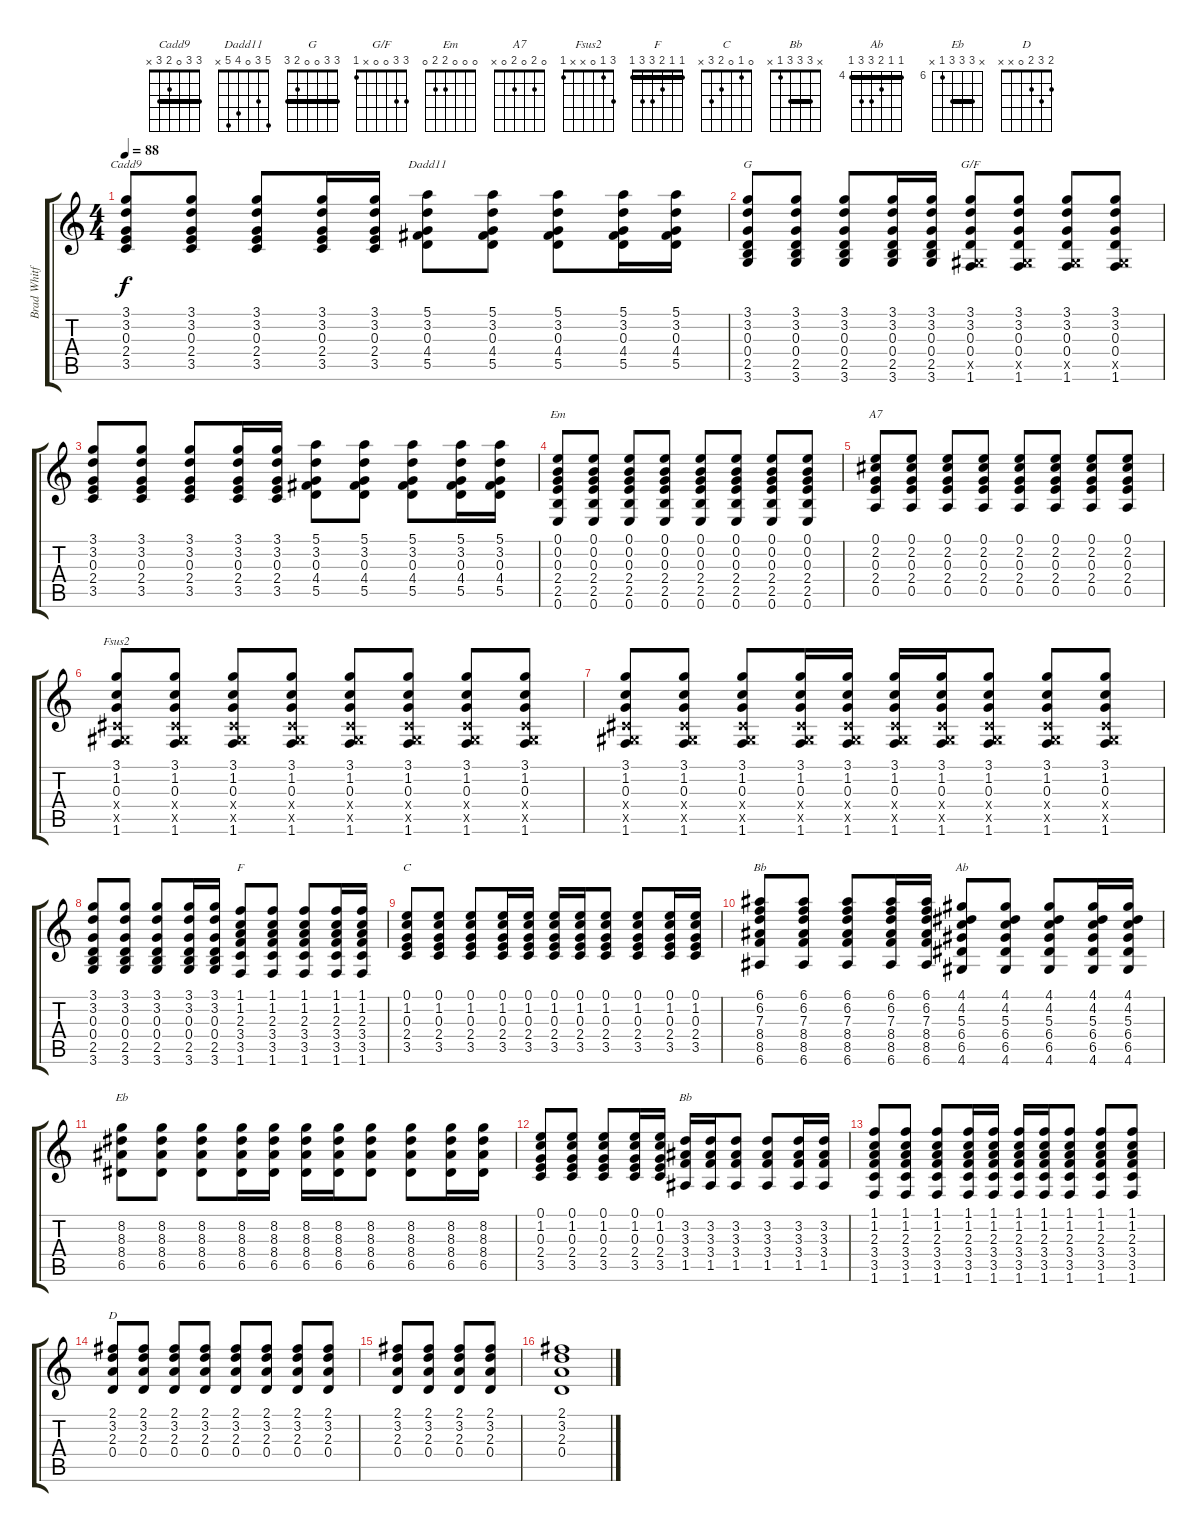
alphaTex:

\track ("Brad Whitford (Gtr. 2)" "Brad Whitf") {instrument acousticguitarsteel}
\staff {score tabs}
\tuning (E4 B3 G3 D3 A2 E2) {hide}
\chord ("Cadd9" 3 3 0 2 3 x) {barre 3}
\chord ("Dadd11" 5 3 0 4 5 x)
\chord ("G" 3 3 0 0 2 3) {barre 3}
\chord ("G/F" 3 3 0 0 x 1)
\chord ("Em" 0 0 0 2 2 0)
\chord ("A7" 0 2 0 2 0 x)
\chord ("Fsus2" 3 1 0 x x 1)
\chord ("F" 1 1 2 3 3 1) {barre 1}
\chord ("C" 0 1 0 2 3 x)
\chord ("Bb" 6 6 7 8 8 6) {firstfret 6 barre 6}
\chord ("Ab" 4 4 5 6 6 4) {firstfret 4 barre 4}
\chord ("Eb" x 8 8 8 6 x) {firstfret 6 barre 8}
\chord ("Bb" x 3 3 3 1 x) {barre 3}
\chord ("D" 2 3 2 0 x x)
\ts (4 4)
\tempo 88
\clef g2
\ks c
(3.1 3.2 0.3 2.4 3.5).8{ch "Cadd9" dy f} (3.1 3.2 0.3 2.4 3.5).8 (3.1 3.2 0.3 2.4 3.5).8 (3.1 3.2 0.3 2.4 3.5).16 (3.1 3.2 0.3 2.4 3.5).16 (5.1 3.2 0.3 4.4 5.5).8{ch "Dadd11"} (5.1 3.2 0.3 4.4 5.5).8 (5.1 3.2 0.3 4.4 5.5).8 (5.1 3.2 0.3 4.4 5.5).16 (5.1 3.2 0.3 4.4 5.5).16 |
(3.1 3.2 0.3 0.4 2.5 3.6).8{ch "G"} (3.1 3.2 0.3 0.4 2.5 3.6).8 (3.1 3.2 0.3 0.4 2.5 3.6).8 (3.1 3.2 0.3 0.4 2.5 3.6).16 (3.1 3.2 0.3 0.4 2.5 3.6).16 (3.1 3.2 0.3 0.4 -1.5{x} 1.6).8{ch "G/F"} (3.1 3.2 0.3 0.4 -1.5{x} 1.6).8 (3.1 3.2 0.3 0.4 -1.5{x} 1.6).8 (3.1 3.2 0.3 0.4 -1.5{x} 1.6).8 |
(3.1 3.2 0.3 2.4 3.5).8 (3.1 3.2 0.3 2.4 3.5).8 (3.1 3.2 0.3 2.4 3.5).8 (3.1 3.2 0.3 2.4 3.5).16 (3.1 3.2 0.3 2.4 3.5).16 (5.1 3.2 0.3 4.4 5.5).8 (5.1 3.2 0.3 4.4 5.5).8 (5.1 3.2 0.3 4.4 5.5).8 (5.1 3.2 0.3 4.4 5.5).16 (5.1 3.2 0.3 4.4 5.5).16 |
(0.1 0.2 0.3 2.4 2.5 0.6).8{ch "Em"} (0.1 0.2 0.3 2.4 2.5 0.6).8 (0.1 0.2 0.3 2.4 2.5 0.6).8 (0.1 0.2 0.3 2.4 2.5 0.6).8 (0.1 0.2 0.3 2.4 2.5 0.6).8 (0.1 0.2 0.3 2.4 2.5 0.6).8 (0.1 0.2 0.3 2.4 2.5 0.6).8 (0.1 0.2 0.3 2.4 2.5 0.6).8 |
(0.1 2.2 0.3 2.4 0.5).8{ch "A7"} (0.1 2.2 0.3 2.4 0.5).8 (0.1 2.2 0.3 2.4 0.5).8 (0.1 2.2 0.3 2.4 0.5).8 (0.1 2.2 0.3 2.4 0.5).8 (0.1 2.2 0.3 2.4 0.5).8 (0.1 2.2 0.3 2.4 0.5).8 (0.1 2.2 0.3 2.4 0.5).8 |
(3.1 1.2 0.3 -1.4{x} -1.5{x} 1.6).8{ch "Fsus2"} (3.1 1.2 0.3 -1.4{x} -1.5{x} 1.6).8 (3.1 1.2 0.3 -1.4{x} -1.5{x} 1.6).8 (3.1 1.2 0.3 -1.4{x} -1.5{x} 1.6).8 (3.1 1.2 0.3 -1.4{x} -1.5{x} 1.6).8 (3.1 1.2 0.3 -1.4{x} -1.5{x} 1.6).8 (3.1 1.2 0.3 -1.4{x} -1.5{x} 1.6).8 (3.1 1.2 0.3 -1.4{x} -1.5{x} 1.6).8 |
(3.1 1.2 0.3 -1.4{x} -1.5{x} 1.6).8 (3.1 1.2 0.3 -1.4{x} -1.5{x} 1.6).8 (3.1 1.2 0.3 -1.4{x} -1.5{x} 1.6).8 (3.1 1.2 0.3 -1.4{x} -1.5{x} 1.6).16 (3.1 1.2 0.3 -1.4{x} -1.5{x} 1.6).16 (3.1 1.2 0.3 -1.4{x} -1.5{x} 1.6).16 (3.1 1.2 0.3 -1.4{x} -1.5{x} 1.6).16 (3.1 1.2 0.3 -1.4{x} -1.5{x} 1.6).8 (3.1 1.2 0.3 -1.4{x} -1.5{x} 1.6).8 (3.1 1.2 0.3 -1.4{x} -1.5{x} 1.6).8 |
(3.1 3.2 0.3 0.4 2.5 3.6).8 (3.1 3.2 0.3 0.4 2.5 3.6).8 (3.1 3.2 0.3 0.4 2.5 3.6).8 (3.1 3.2 0.3 0.4 2.5 3.6).16 (3.1 3.2 0.3 0.4 2.5 3.6).16 (1.1 1.2 2.3 3.4 3.5 1.6).8{ch "F"} (1.1 1.2 2.3 3.4 3.5 1.6).8 (1.1 1.2 2.3 3.4 3.5 1.6).8 (1.1 1.2 2.3 3.4 3.5 1.6).16 (1.1 1.2 2.3 3.4 3.5 1.6).16 |
(0.1 1.2 0.3 2.4 3.5).8{ch "C"} (0.1 1.2 0.3 2.4 3.5).8 (0.1 1.2 0.3 2.4 3.5).8 (0.1 1.2 0.3 2.4 3.5).16 (0.1 1.2 0.3 2.4 3.5).16 (0.1 1.2 0.3 2.4 3.5).16 (0.1 1.2 0.3 2.4 3.5).16 (0.1 1.2 0.3 2.4 3.5).8 (0.1 1.2 0.3 2.4 3.5).8 (0.1 1.2 0.3 2.4 3.5).16 (0.1 1.2 0.3 2.4 3.5).16 |
(6.1 6.2 7.3 8.4 8.5 6.6).8{ch "Bb"} (6.1 6.2 7.3 8.4 8.5 6.6).8 (6.1 6.2 7.3 8.4 8.5 6.6).8 (6.1 6.2 7.3 8.4 8.5 6.6).16 (6.1 6.2 7.3 8.4 8.5 6.6).16 (4.1 4.2 5.3 6.4 6.5 4.6).8{ch "Ab"} (4.1 4.2 5.3 6.4 6.5 4.6).8 (4.1 4.2 5.3 6.4 6.5 4.6).8 (4.1 4.2 5.3 6.4 6.5 4.6).16 (4.1 4.2 5.3 6.4 6.5 4.6).16 |
(8.2 8.3 8.4 6.5).8{ch "Eb"} (8.2 8.3 8.4 6.5).8 (8.2 8.3 8.4 6.5).8 (8.2 8.3 8.4 6.5).16 (8.2 8.3 8.4 6.5).16 (8.2 8.3 8.4 6.5).16 (8.2 8.3 8.4 6.5).16 (8.2 8.3 8.4 6.5).8 (8.2 8.3 8.4 6.5).8 (8.2 8.3 8.4 6.5).16 (8.2 8.3 8.4 6.5).16 |
(0.1 1.2 0.3 2.4 3.5).8 (0.1 1.2 0.3 2.4 3.5).8 (0.1 1.2 0.3 2.4 3.5).8 (0.1 1.2 0.3 2.4 3.5).16 (0.1 1.2 0.3 2.4 3.5).16 (3.2 3.3 3.4 1.5).16{ch "Bb"} (3.2 3.3 3.4 1.5).16 (3.2 3.3 3.4 1.5).8 (3.2 3.3 3.4 1.5).8 (3.2 3.3 3.4 1.5).16 (3.2 3.3 3.4 1.5).16 |
(1.1 1.2 2.3 3.4 3.5 1.6).8 (1.1 1.2 2.3 3.4 3.5 1.6).8 (1.1 1.2 2.3 3.4 3.5 1.6).8 (1.1 1.2 2.3 3.4 3.5 1.6).16 (1.1 1.2 2.3 3.4 3.5 1.6).16 (1.1 1.2 2.3 3.4 3.5 1.6).16 (1.1 1.2 2.3 3.4 3.5 1.6).16 (1.1 1.2 2.3 3.4 3.5 1.6).8 (1.1 1.2 2.3 3.4 3.5 1.6).8 (1.1 1.2 2.3 3.4 3.5 1.6).8 |
(2.1 3.2 2.3 0.4).8{ch "D"} (2.1 3.2 2.3 0.4).8 (2.1 3.2 2.3 0.4).8 (2.1 3.2 2.3 0.4).8 (2.1 3.2 2.3 0.4).8 (2.1 3.2 2.3 0.4).8 (2.1 3.2 2.3 0.4).8 (2.1 3.2 2.3 0.4).8 |
(2.1 3.2 2.3 0.4).8 (2.1 3.2 2.3 0.4).8 (2.1 3.2 2.3 0.4).8 (2.1 3.2 2.3 0.4).8 |
(2.1 3.2 2.3 0.4).1
